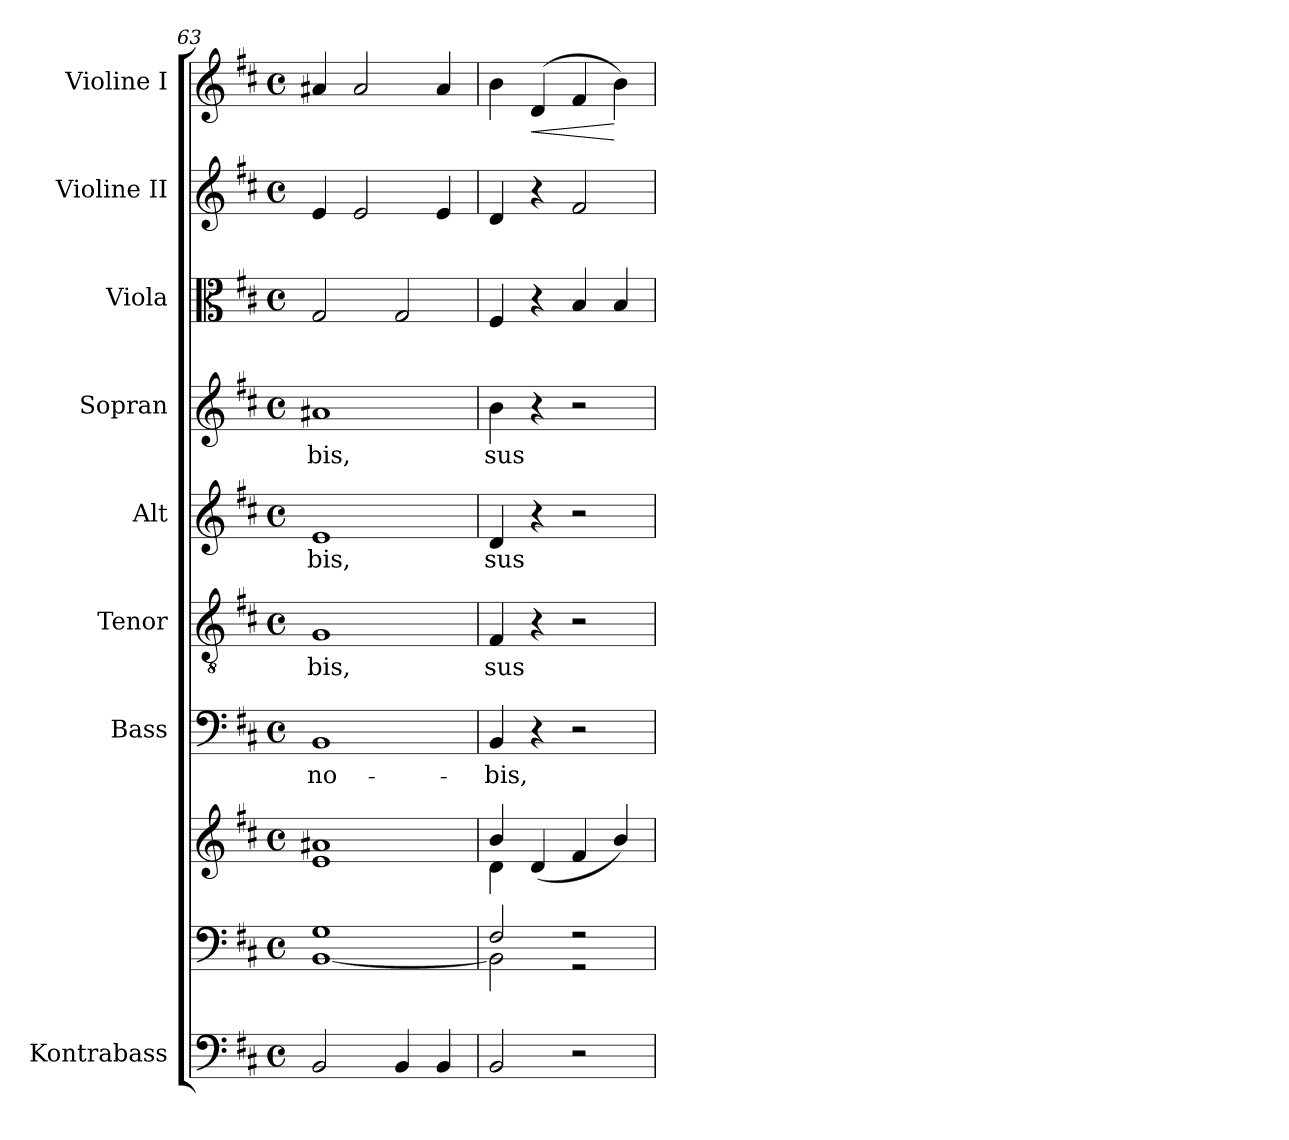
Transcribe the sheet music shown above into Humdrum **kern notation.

**kern	**kern	**kern	**kern	**text	**kern	**text	**kern	**text	**kern	**text	**kern	**kern	**kern	**dynam
*part9	*part8	*part8	*part7	*part7	*part6	*part6	*part5	*part5	*part4	*part4	*part3	*part2	*part1	*part1
*staff10	*staff9	*staff8	*staff7	*staff7	*staff6	*staff6	*staff5	*staff5	*staff4	*staff4	*staff3	*staff2	*staff1	*staff1
*I"Kontrabass	*	*	*I"Bass	*	*I"Tenor	*	*I"Alt	*	*I"Sopran	*	*I"Viola	*I"Violine II	*I"Violine I	*
*I'Kb.	*	*	*I'B.	*	*I'T.	*	*I'A.	*	*I'S.	*	*I'Vla.	*I'Vl. II	*I'Vl. I	*
*clefF4	*clefF4	*clefG2	*clefF4	*	*clefGv2	*	*clefG2	*	*clefG2	*	*clefC3	*clefG2	*clefG2	*
*ITrd7c12	*	*	*	*	*	*	*	*	*	*	*	*	*	*
*k[f#c#]	*k[f#c#]	*k[f#c#]	*k[f#c#]	*	*k[f#c#]	*	*k[f#c#]	*	*k[f#c#]	*	*k[f#c#]	*k[f#c#]	*k[f#c#]	*
*D:	*D:	*D:	*D:	*	*D:	*	*D:	*	*D:	*	*D:	*D:	*D:	*
*M4/4	*M4/4	*M4/4	*M4/4	*	*M4/4	*	*M4/4	*	*M4/4	*	*M4/4	*M4/4	*M4/4	*
*met(c)	*met(c)	*met(c)	*met(c)	*	*met(c)	*	*met(c)	*	*met(c)	*	*met(c)	*met(c)	*met(c)	*
=63	=63	=63	=63	=63	=63	=63	=63	=63	=63	=63	=63	=63	=63	=63
*	*^	*^	*	*	*	*	*	*	*	*	*	*	*	*
!	!	!	!	!	!	!LO:LY:b	!	!LO:LY:b	!	!LO:LY:b	!	!LO:LY:b	!	!	!	!
2BBB/	1G	[<1BB	1a#X	1e	1BB	no-	1G	-bis,	1e	-bis,	1a#X	-bis,	2G/	4e/	4a#X/	.
.	.	.	.	.	.	.	.	.	.	.	.	.	.	2e/	2a#/	.
4BBB/	.	.	.	.	.	.	.	.	.	.	.	.	2G/	.	.	.
4BBB/	.	.	.	.	.	.	.	.	.	.	.	.	.	4e/	4a#/	.
=64	=64	=64	=64	=64	=64	=64	=64	=64	=64	=64	=64	=64	=64	=64	=64	=64
!	!	!	!	!	!	!LO:LY:b	!	!LO:LY:b	!	!LO:LY:b	!	!LO:LY:b	!	!	!	!
2BBB/	2F#/	2BB\]	4b/	4d\	4BB/	-bis,	4F#/	sus-	4d/	sus-	4b\	sus-	4F#/	4d/	4b\	.
!	!	!	!	!	!	!	!	!	!	!	!	!	!	!	!	!LO:HP:b
.	.	.	(<4d/	2.ryy	4r	.	4r	.	4r	.	4r	.	4r	4r	(4d/	<
2r	2r	2r	4f#/	.	2r	.	2r	.	2r	.	2r	.	4B/	2f#/	4f#/	.
.	.	.	4b/)	.	.	.	.	.	.	.	.	.	4B/	.	4b\)	[
*	*v	*v	*	*	*	*	*	*	*	*	*	*	*	*	*	*
*	*	*v	*v	*	*	*	*	*	*	*	*	*	*	*	*
=	=	=	=	=	=	=	=	=	=	=	=	=	=	=
*-	*-	*-	*-	*-	*-	*-	*-	*-	*-	*-	*-	*-	*-	*-
